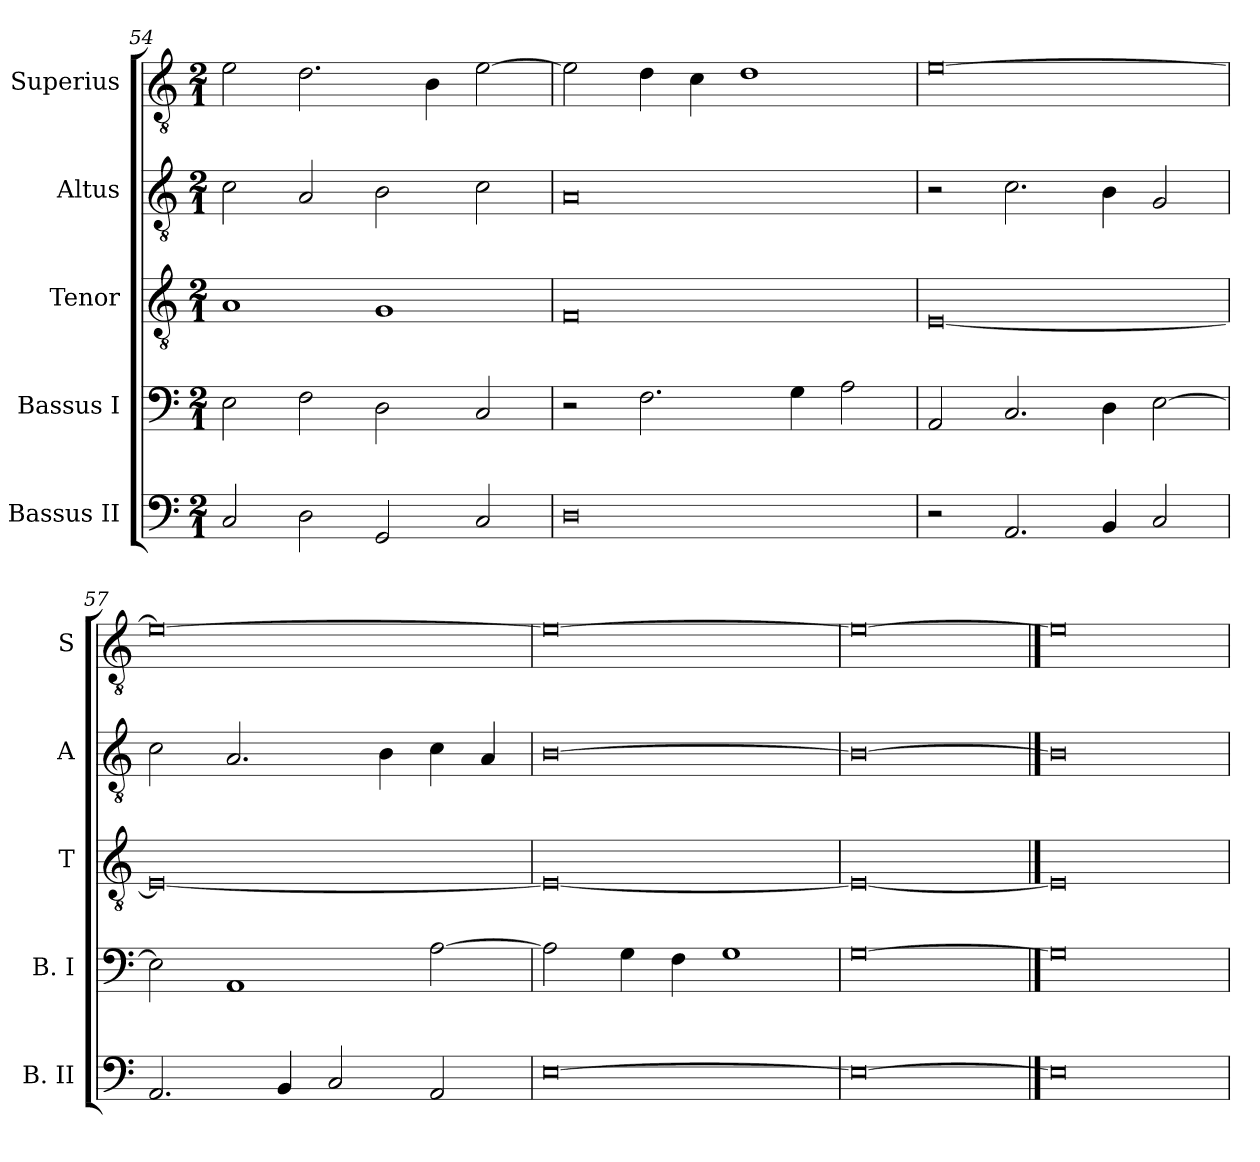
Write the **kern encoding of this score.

**kern	**kern	**kern	**kern	**kern
*part5	*part4	*part3	*part2	*part1
*staff5	*staff4	*staff3	*staff2	*staff1
*I"Bassus II	*I"Bassus I	*I"Tenor	*I"Altus	*I"Superius
*I'B. II	*I'B. I	*I'T	*I'A	*I'S
*clefF4	*clefF4	*clefGv2	*clefGv2	*clefGv2
*k[]	*k[]	*k[]	*k[]	*k[]
*C:	*C:	*C:	*C:	*C:
*M2/1	*M2/1	*M2/1	*M2/1	*M2/1
=54	=54	=54	=54	=54
2C	2E	1A	2c	2e
2D	2F	.	2A	2.d
2GG	2D	1G	2B	.
.	.	.	.	4B
2C	2C	.	2c	[2e
=55	=55	=55	=55	=55
0D	2r	0F	0A	2e]
.	2.F	.	.	4d
.	.	.	.	4c
.	.	.	.	1d
.	4G	.	.	.
.	2A	.	.	.
=56	=56	=56	=56	=56
2r	2AA	[0E	2r	[0e
2.AA	2.C	.	2.c	.
4BB	4D	.	4B	.
2C	[2E	.	2G	.
=57	=57	=57	=57	=57
2.AA	2E]	0E_	2c	0e_
.	1AA	.	2.A	.
4BB	.	.	.	.
2C	.	.	.	.
.	.	.	4B	.
2AA	[2A	.	4c	.
.	.	.	4A	.
=58	=58	=58	=58	=58
[0E	2A]	0E_	[0B	0e_
.	4G	.	.	.
.	4F	.	.	.
.	1G	.	.	.
=59	=59	=59	=59	=59
0E_	[0G	0E_	0B_	0e_
==60	==60	==60	==60	==60
0E]	0G]	0E]	0B]	0e]
=	=	=	=	=
*-	*-	*-	*-	*-
